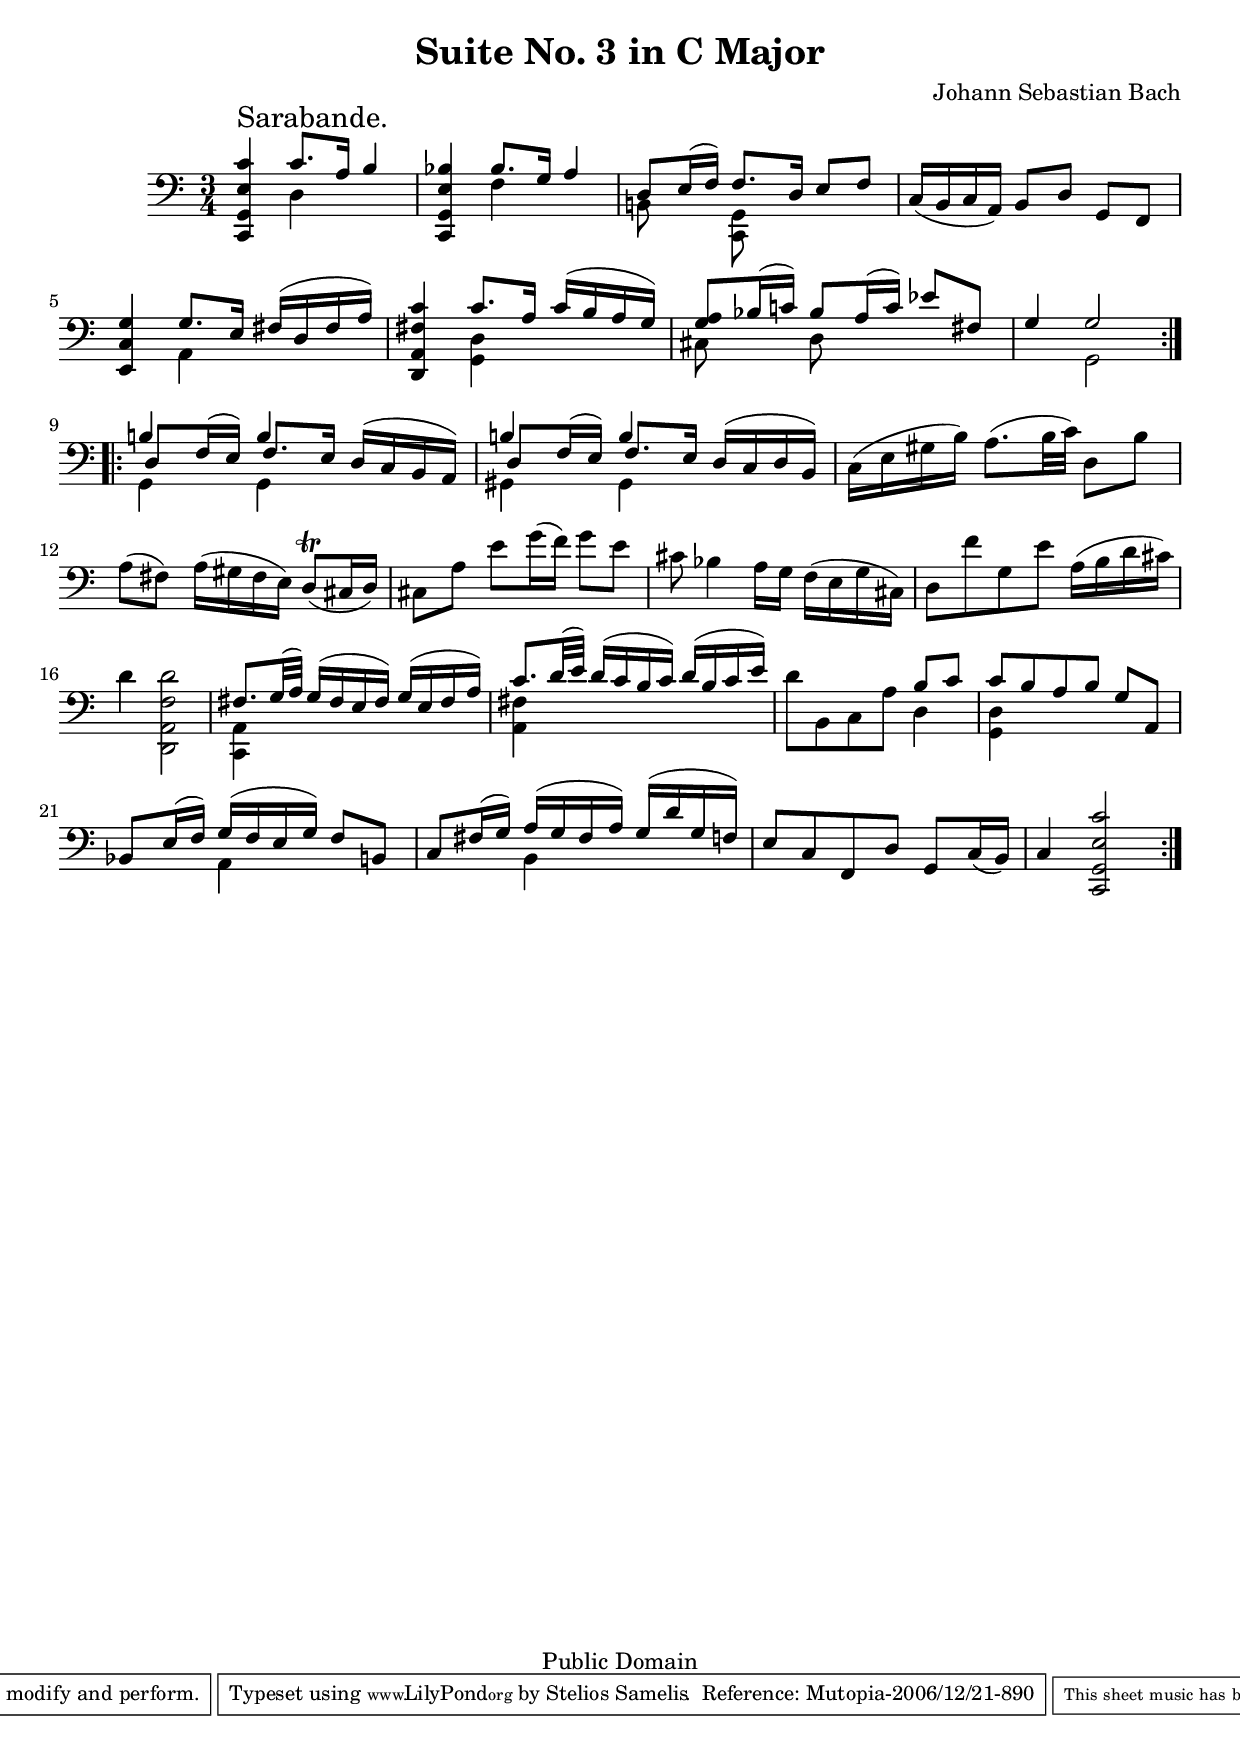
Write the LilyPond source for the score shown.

\version "2.10.0"

\header {
  title = "Suite No. 3 in C Major"
  composer = "Johann Sebastian Bach"
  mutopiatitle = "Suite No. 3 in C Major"
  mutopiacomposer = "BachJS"
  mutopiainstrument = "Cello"
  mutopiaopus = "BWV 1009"
  date = "18th Century"
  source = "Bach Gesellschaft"
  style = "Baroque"
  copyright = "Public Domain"
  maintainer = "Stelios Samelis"
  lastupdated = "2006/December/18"
  version = "2.6.0"
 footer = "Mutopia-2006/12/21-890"
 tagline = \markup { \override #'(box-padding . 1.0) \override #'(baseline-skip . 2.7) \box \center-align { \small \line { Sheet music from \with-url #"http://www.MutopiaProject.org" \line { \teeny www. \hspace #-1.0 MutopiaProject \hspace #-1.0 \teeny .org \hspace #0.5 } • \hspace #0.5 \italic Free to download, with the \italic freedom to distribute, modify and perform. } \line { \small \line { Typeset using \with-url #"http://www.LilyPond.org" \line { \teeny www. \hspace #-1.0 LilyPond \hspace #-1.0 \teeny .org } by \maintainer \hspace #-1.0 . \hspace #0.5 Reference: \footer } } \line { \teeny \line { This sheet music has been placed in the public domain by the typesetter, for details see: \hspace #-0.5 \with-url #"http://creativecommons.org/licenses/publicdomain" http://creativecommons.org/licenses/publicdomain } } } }
}

\score {
 \context Staff = "up" {
 \clef bass
 \key c \major
 \time 3/4
 \set Staff.midiInstrument = "contrabass"
 \override TextScript #'padding = #2.0
 \repeat volta 2 { <c, g, e c'>4^\markup { \huge "Sarabande." } << { c'8.[ a16] b4 } \\ { d4 } >>
 <c, g, e bes>4 << { bes8.[ g16] a4 } \\ { f4 } >>
 << { d8[ e16( f)] f8. d16 e8 f } \\ { b,!8 s8 <c, g,>8 s8 s4 } >> c16( b, c a,) b,8[ d] g, f,
 <e, c g>4 << { g8. e16 fis16([ d fis a]) } \\ { a,4 s4 } >> <d, a, fis c'>4 << { c'8. a16 c'16([ b a g]) } \\ { <g, d>4 s4 } >>
 << { <g a>8 bes16( c'!) bes8 a16( c') ees'8[ fis] g4 g2 } \\ { cis8 s8 d8 s8 s4 s4 g,2 } >> }
 \repeat volta 2 { << { b!4 b4 d16( c b, a,) b!4 b4 d16( c d b,) } \\ { g,4 g,4 s4 gis,4 gis,4 s4 } \\
 { d8[ f16( e)] f8. e16 s4 d8[ f16( e)] f8. e16 s4 } >> c16( e gis b) a8.( b32 c') d8[ b]
 a8( fis) a16( gis fis e) d8^\trill( cis16 d) cis8[ a] e'8[ g'16( f')] g'8[ e'] cis'8 bes4 a16 g f( e g cis)
 d8[ f' g e'] a16( b d' cis') d'4 <d, a, f d'>2 << { fis8. g32( a) g16([ fis e fis]) g( e fis a) } \\ { <c, a,>4 s2 } >>
 << { c'8. d'32( e') d'16([ c' b c']) d'( b c' e') } \\ { <a, fis>4 s2 } >> d'8[ b, c a] << { b8[ c'] } \\ { d4 } >>
 << { c'8[ b a b] g[ a,] bes,8 e16( f) g16([ f e g]) f8[ b,] c8 fis16( g) a([ g fis a]) g( d' g f) } \\
 { <g, d>4 s2 s4 a,4 s4 s4 b,4 s4 } >> e8[ c f, d] g,8[ c16( b,)] c4 <c, g, e c'>2 }
}

 \layout { }
 
  \midi {
    \context {
      \Score
      tempoWholesPerMinute = #(ly:make-moment 82 4)
      }
    }


}

